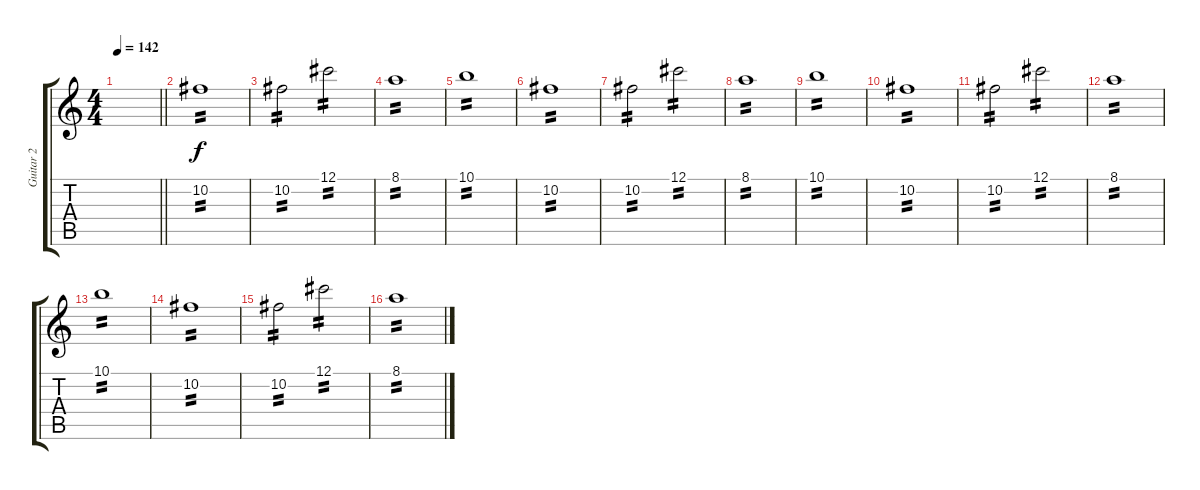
\track ("Guitar 2" "Guitar 2") {instrument distortionguitar}
\staff {score tabs}
\tuning (Db4 Ab3 E3 B2 Gb2 B1) {hide}
\ts (4 4)
\tempo 142
\clef g2
\barLineRight lightlight
\ks c
|
10.2.1{tp 2 volume 13 instrument electricguitarjazz} |
10.2.2{tp 2} 12.1.2{tp 2} |
8.1.1{tp 2} |
10.1.1{tp 2} |
10.2.1{tp 2} |
10.2.2{tp 2} 12.1.2{tp 2} |
8.1.1{tp 2} |
10.1.1{tp 2} |
10.2.1{tp 2} |
10.2.2{tp 2} 12.1.2{tp 2} |
8.1.1{tp 2} |
10.1.1{tp 2} |
10.2.1{tp 2} |
10.2.2{tp 2} 12.1.2{tp 2} |
8.1.1{tp 2}
